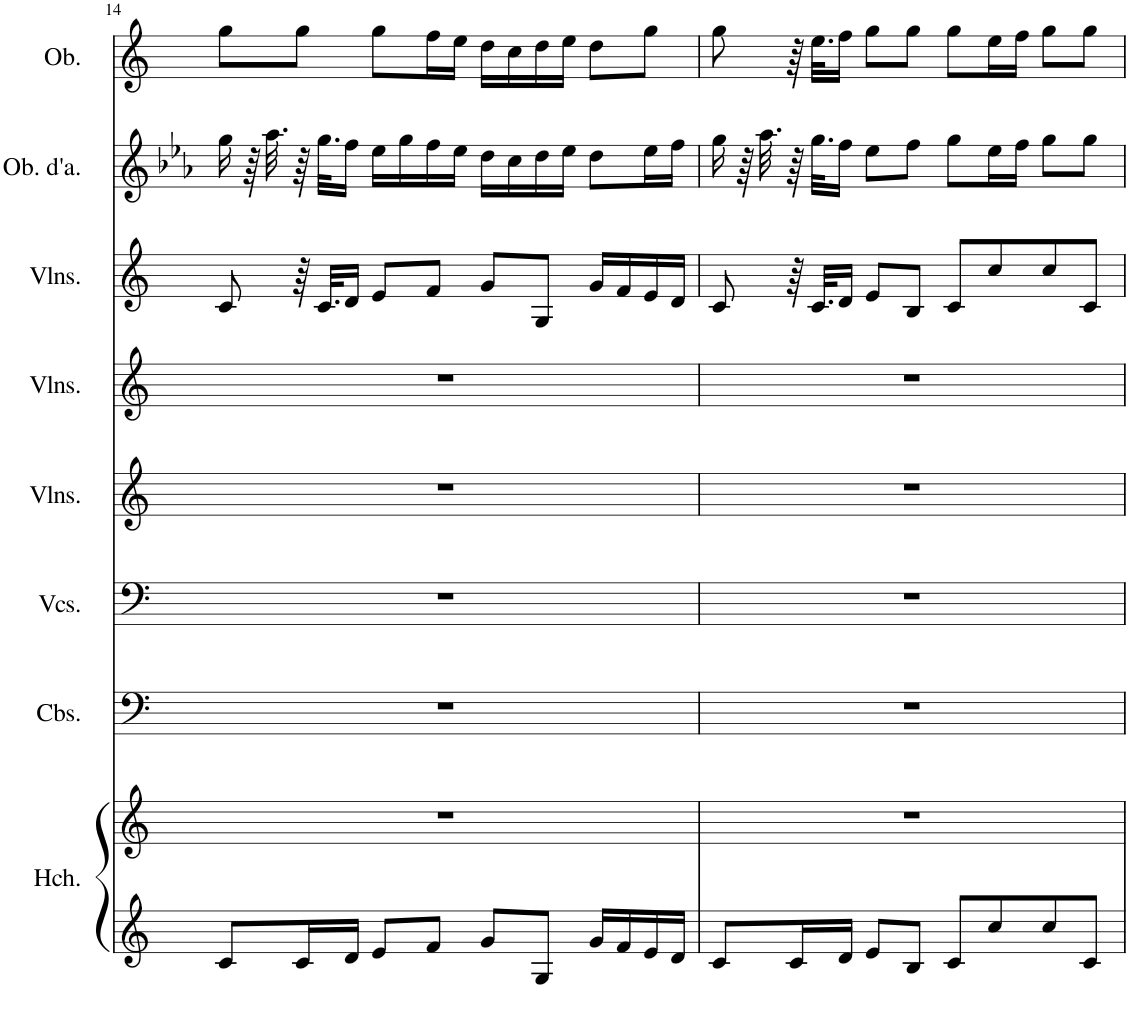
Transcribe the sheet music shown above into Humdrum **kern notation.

**kern	**kern	**kern	**kern	**kern	**kern	**kern	**kern	**kern
*part8	*part8	*part7	*part6	*part5	*part4	*part3	*part2	*part1
*staff9	*staff8	*staff7	*staff6	*staff5	*staff4	*staff3	*staff2	*staff1
*I"Harpsichord, Harpsichord	*	*I"Contrabasses, Double Bass	*I"Violoncellos, Cello	*I"Violins, Viola	*I"Violins, Violin II	*I"Violins, Violin I	*I"Oboe d'amore	*I"Oboe
*I'Hch.	*	*I'Cbs.	*I'Vcs.	*I'Vlns.	*I'Vlns.	*I'Vlns.	*I'Ob. d'a.	*I'Ob.
!!LO:PB:g=z
*clefG2	*clefG2	*clefF4	*clefF4	*clefG2	*clefG2	*clefG2	*clefG2	*clefG2
*	*	*Trd7c12	*	*	*	*	*Trd2c3	*
*k[]	*k[]	*k[]	*k[]	*k[]	*k[]	*k[]	*k[b-e-a-]	*k[]
*M4/4	*M4/4	*M4/4	*M4/4	*M4/4	*M4/4	*M4/4	*M4/4	*M4/4
=14	=14	=14	=14	=14	=14	=14	=14	=14
8c/L	1r	1r	1r	1r	1r	8c/	16gg\	8gg\L
.	.	.	.	.	.	.	64r	.
.	.	.	.	.	.	.	32.aa-\	.
16c/L	.	.	.	.	.	64r	64r	8gg\J
.	.	.	.	.	.	32.c/KLL	32.gg\KLL	.
16d/JJ	.	.	.	.	.	16d/JJ	16ff\JJ	.
8e/L	.	.	.	.	.	8e/L	16ee-\LL	8gg\L
.	.	.	.	.	.	.	16gg\	.
8f/J	.	.	.	.	.	8f/J	16ff\	16ff\L
.	.	.	.	.	.	.	16ee-\JJ	16ee\JJ
8g/L	.	.	.	.	.	8g/L	16dd\LL	16dd\LL
.	.	.	.	.	.	.	16cc\	16cc\
8G/J	.	.	.	.	.	8G/J	16dd\	16dd\
.	.	.	.	.	.	.	16ee-\JJ	16ee\JJ
16g/LL	.	.	.	.	.	16g/LL	8dd\L	8dd\L
16f/	.	.	.	.	.	16f/	.	.
16e/	.	.	.	.	.	16e/	16ee-\L	8gg\J
16d/JJ	.	.	.	.	.	16d/JJ	16ff\JJ	.
=15	=15	=15	=15	=15	=15	=15	=15	=15
8c/L	1r	1r	1r	1r	1r	8c/	16gg\	8gg\
.	.	.	.	.	.	.	64r	.
.	.	.	.	.	.	.	32.aa-\	.
16c/L	.	.	.	.	.	64r	64r	64r
.	.	.	.	.	.	32.c/KLL	32.gg\KLL	32.ee\KLL
16d/JJ	.	.	.	.	.	16d/JJ	16ff\JJ	16ff\JJ
8e/L	.	.	.	.	.	8e/L	8ee-\L	8gg\L
8B/J	.	.	.	.	.	8B/J	8ff\J	8gg\J
8c/L	.	.	.	.	.	8c/L	8gg\L	8gg\L
8cc/	.	.	.	.	.	8cc/	16ee-\L	16ee\L
.	.	.	.	.	.	.	16ff\JJ	16ff\JJ
8cc/	.	.	.	.	.	8cc/	8gg\L	8gg\L
8c/J	.	.	.	.	.	8c/J	8gg\J	8gg\J
=	=	=	=	=	=	=	=	=
*-	*-	*-	*-	*-	*-	*-	*-	*-
